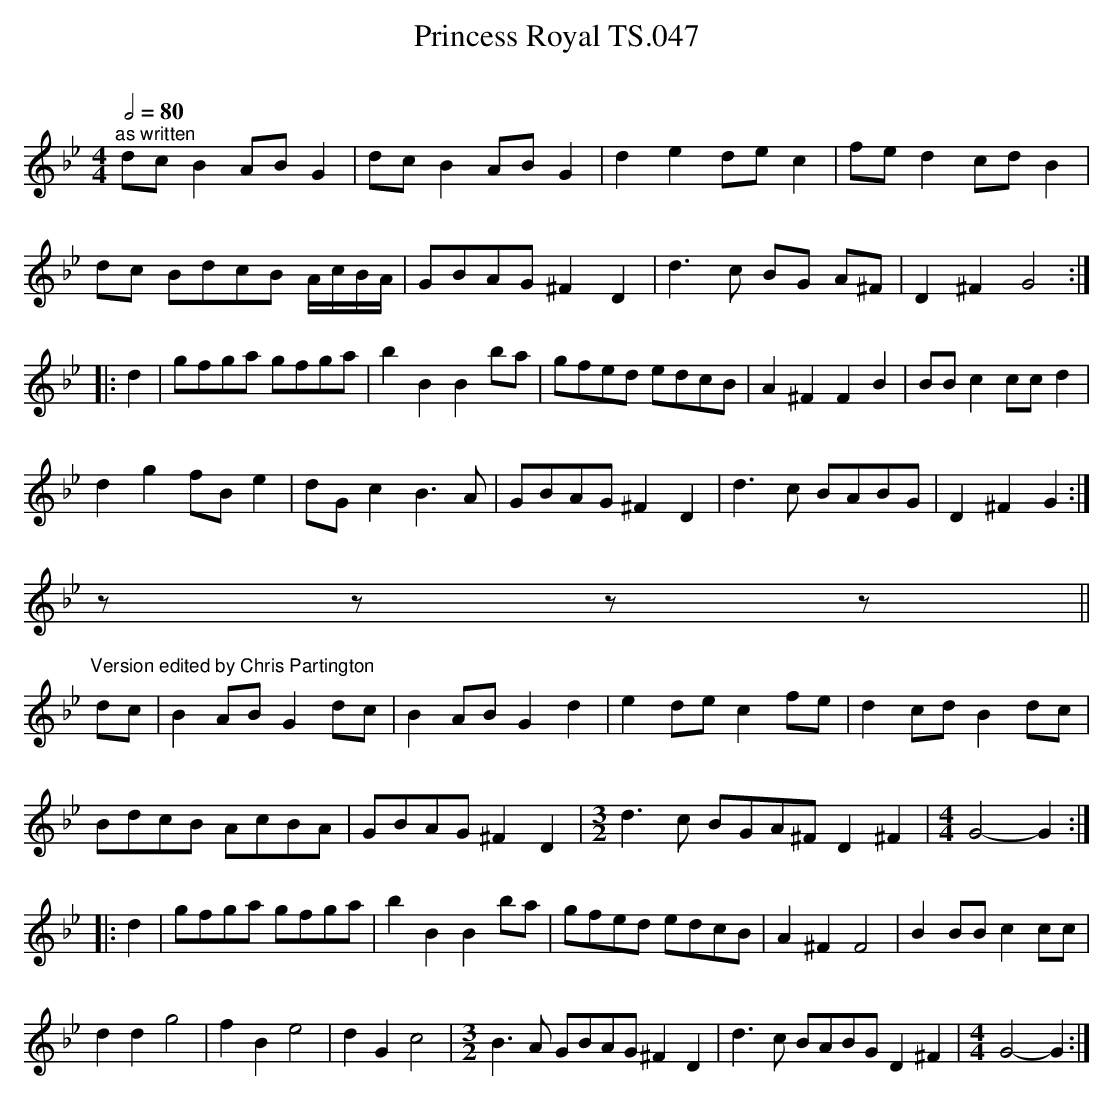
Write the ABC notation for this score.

X:1
T:Princess Royal TS.047
M:4/4
L:1/8
Q:1/2=80
O:
K:Gm
"^as written"
dcB2ABG2|dcB2ABG2|d2e2dec2|fed2cdB2|
dc BdcB A/c/B/A/|GBAG ^F2D2|d3c BG A^F|D2^F2G4:|
|:d2|gfga gfga|b2B2B2ba|gfed edcB|A2^F2F2B2|BBc2ccd2|
d2g2fBe2|dGc2B3A|GBAG^F2D2|d3c BABG|D2^F2G2:|]
zzzz||
"^Version edited by Chris Partington"
dc|B2AB G2dc|B2AB G2d2|e2dec2fe|d2cd B2dc |
BdcB AcBA|GBAG ^F2D2|[M:3/2] d3c BGA^F D2^F2|[M:4/4]G4-G2:|
|:d2|gfga gfga|b2B2B2ba|gfed edcB|A2^F2F4|B2BBc2cc|
d2d2g4|f2B2e4|d2G2c4|[M:3/2]B3A GBAG^F2D2|d3c BABG D2^F2|[M:4/4]G4-G2:|
